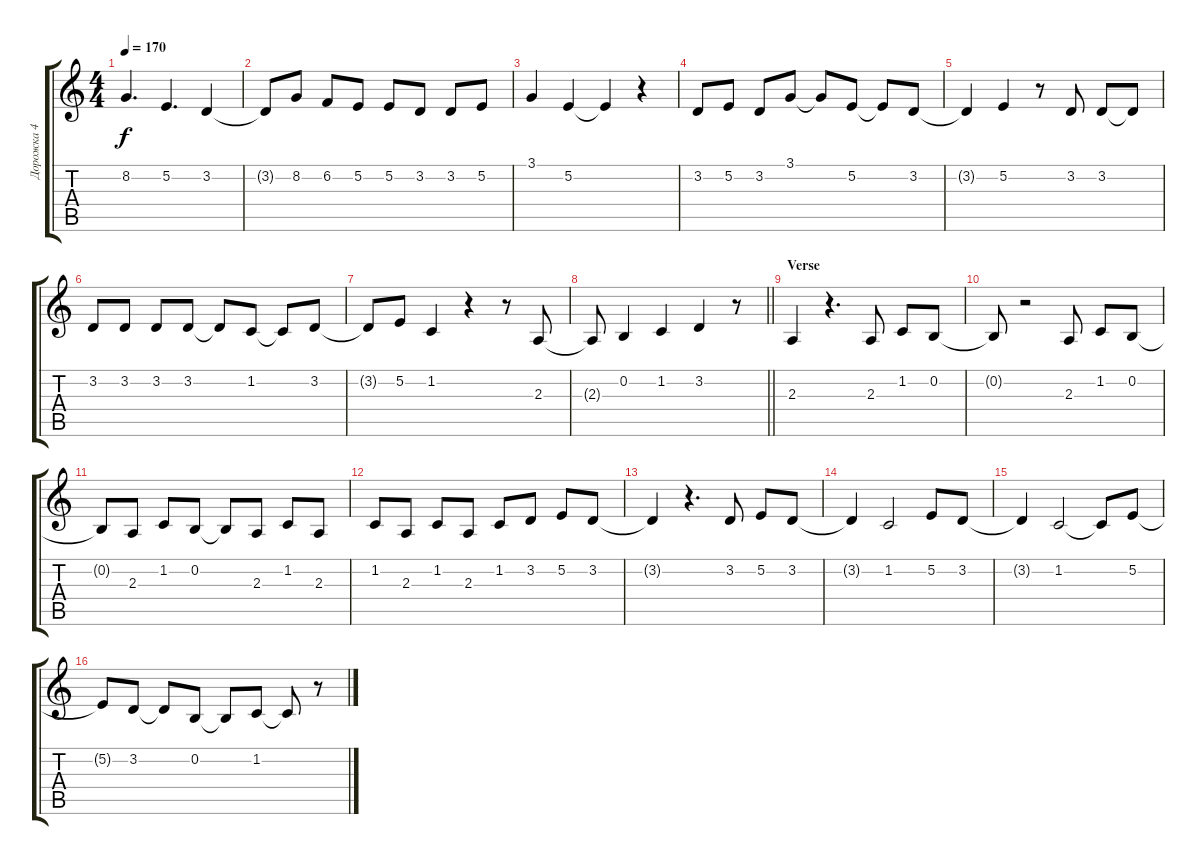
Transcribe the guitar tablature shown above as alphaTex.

\track ("Дорожка 4" "Дорожка 4") {instrument altosax}
\staff {score tabs}
\tuning (E4 B3 G3 D3 A2 E2) {hide}
\ts (4 4)
\tempo 170
\clef g2
\ks c
8.2.4{d dy f} 5.2.4{d} 3.2.4 |
3.2{t}.8 8.2.8 6.2.8 5.2.8 5.2.8 3.2.8 3.2.8 5.2.8 |
3.1.4 5.2.4 5.2{t}.4 r.4 |
3.2.8 5.2.8 3.2.8 3.1.8 3.1{t}.8 5.2.8 5.2{t}.8 3.2.8 |
3.2{t}.4 5.2.4 r.8 3.2.8 3.2.8 3.2{t}.8 |
3.2.8 3.2.8 3.2.8 3.2.8 3.2{t}.8 1.2.8 1.2{t}.8 3.2.8 |
3.2{t}.8 5.2.8 1.2.4 r.4 r.8 2.3.8 |
\barLineRight lightlight
2.3{t}.8 0.2.4 1.2.4 3.2.4 r.8 |
\section ("" "Verse")
2.3.4 r.4{d} 2.3.8 1.2.8 0.2.8 |
0.2{t}.8 r.2 2.3.8 1.2.8 0.2.8 |
0.2{t}.8 2.3.8 1.2.8 0.2.8 0.2{t}.8 2.3.8 1.2.8 2.3.8 |
1.2.8 2.3.8 1.2.8 2.3.8 1.2.8 3.2.8 5.2.8 3.2.8 |
3.2{t}.4 r.4{d} 3.2.8 5.2.8 3.2.8 |
3.2{t}.4 1.2.2 5.2.8 3.2.8 |
3.2{t}.4 1.2.2 1.2{t}.8 5.2.8 |
5.2{t}.8 3.2.8 3.2{t}.8 0.2.8 0.2{t}.8 1.2.8 1.2{t}.8 r.8
